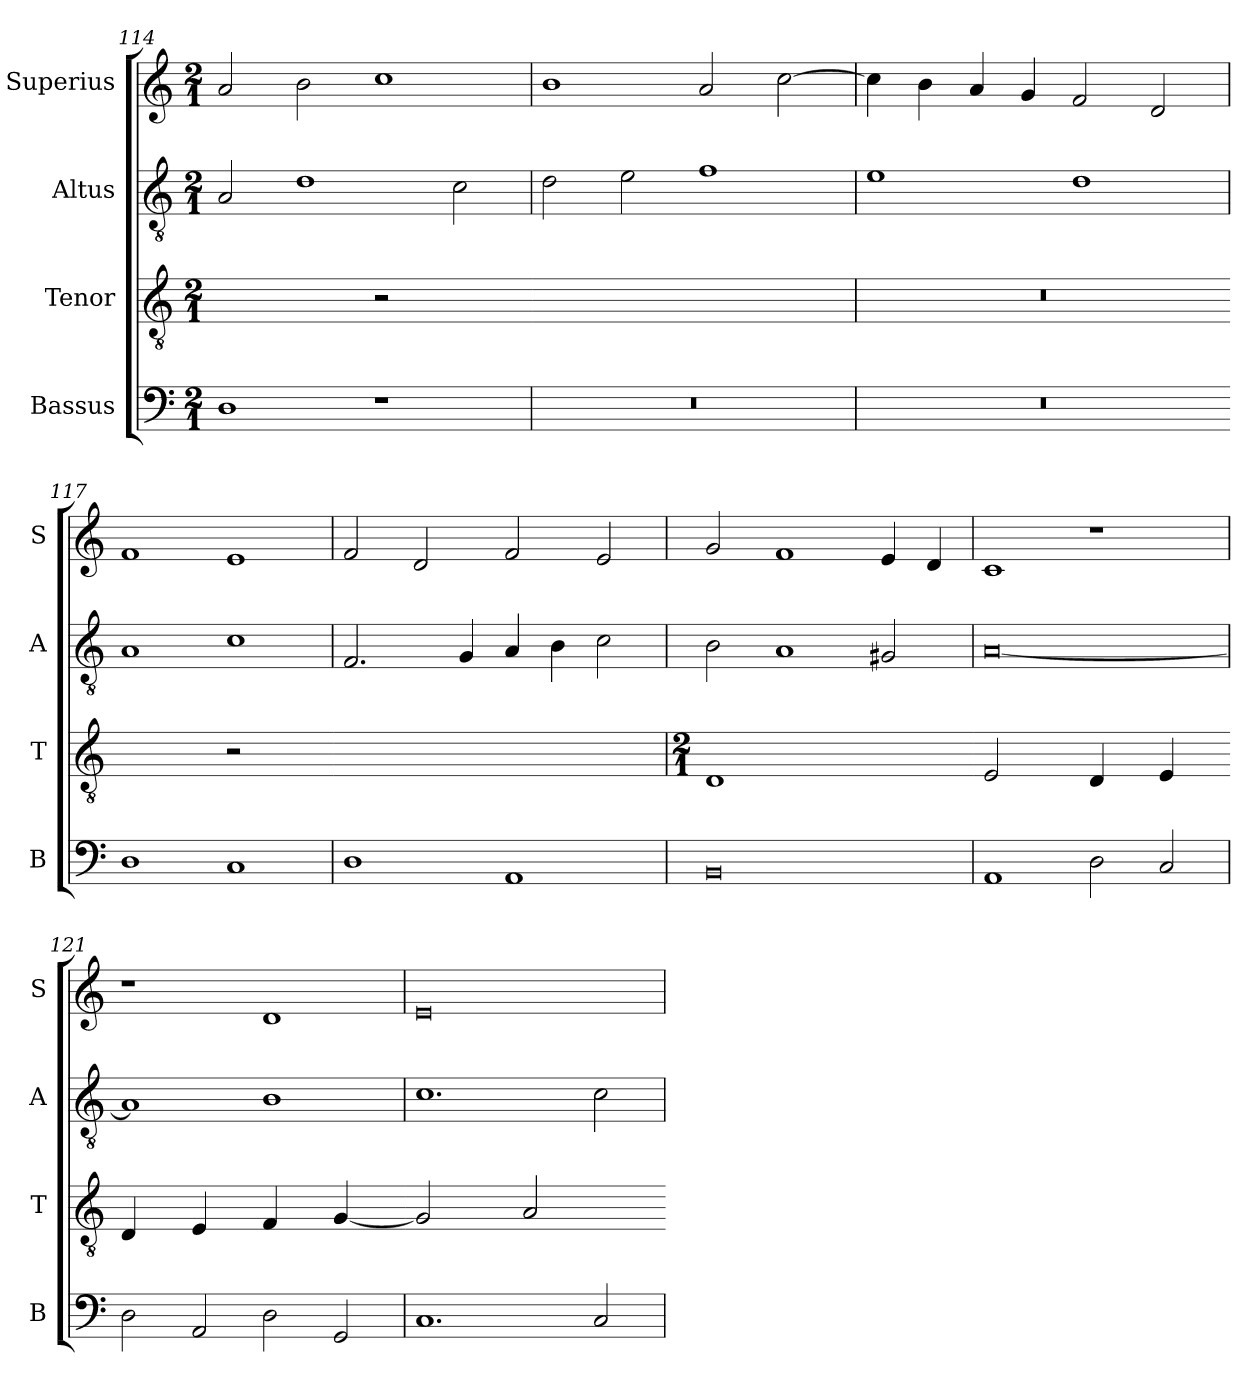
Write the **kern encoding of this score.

**kern	**kern	**kern	**kern
*part4	*part3	*part2	*part1
*staff4	*staff3	*staff2	*staff1
*I"Bassus	*I"Tenor	*I"Altus	*I"Superius
*I'B	*I'T	*I'A	*I'S
*clefF4	*clefGv2	*clefGv2	*clefG2
*k[]	*k[]	*k[]	*k[]
*M2/1	*M2/1	*M2/1	*M2/1
=114	=114	=114	=114
!	!LO:N:vis=2	!	!
1D	1dyy]	2A/	2a/
.	.	1d	2b\
!	!LO:N:vis=2	!	!
1r	1r	.	1cc
.	.	2c\	.
=115	=115-	=115	=115
!	!LO:N:vis=1	!	!
0r	0ryy	2d\	1b
.	.	2e\	.
.	.	1f	2a/
.	.	.	[2cc\
=116	=116	=116	=116
!	!LO:N:vis=1	!	!
0r	0r	1e	4cc\]
.	.	.	4b\
.	.	.	4a/
.	.	.	4g/
.	.	1d	2f/
.	.	.	2d/
=117	=117-	=117	=117
!	!LO:N:vis=2	!	!
1D	1ryy	1A	1f
!	!LO:N:vis=2	!	!
1C	1r	1c	1e
=118	=118-	=118	=118
!	!LO:N:vis=1	!	!
1D	0ryy	2.F/	2f/
.	.	.	2d/
.	.	4G/	.
1AA	.	4A/	2f/
.	.	4B\	.
.	.	2c\	2e/
=119	=119	=119	=119
*	*M2/1	*	*
!	!LO:N:vis=1	!	!
0BB	0D	2B\	2g/
.	.	1A	1f
.	.	2G#X/	4e/
.	.	.	4d/
=120	=120-	=120	=120
!	!LO:N:vis=2	!	!
1AA	1E	[0A	1c
!	!LO:N:vis=4	!	!
2D\	2D/	.	1r
!	!LO:N:vis=4	!	!
2C/	2E/	.	.
=121	=121-	=121	=121
!	!LO:N:vis=4	!	!
2D\	2D/	1A]	1r
!	!LO:N:vis=4	!	!
2AA/	2E/	.	.
!	!LO:N:vis=4	!	!
2D\	2F/	1B	1d
!	!LO:N:vis=4	!	!
2GG/	[2G/	.	.
=122	=122-	=122	=122
!	!LO:N:vis=2	!	!
1.C	1G]	1.c	0e
!	!LO:N:vis=2	!	!
.	1A	.	.
2C/	.	2c\	.
=	=-	=	=
*-	*-	*-	*-
